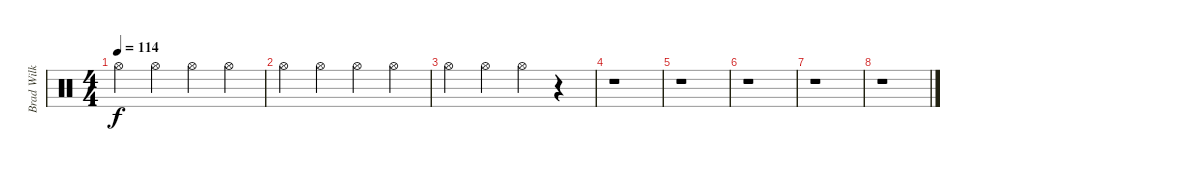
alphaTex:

\track ("Brad Wilk - drums 2(hi-hat and ride)" "Brad Wilk ") {instrument percussion}
\staff {score}
\articulation defaults
\ts (4 4)
\tempo 114
\clef neutral
\ks c "Hi-Hat (open)".4{dy f} "Hi-Hat (open)".4 "Hi-Hat (open)".4 "Hi-Hat (open)".4
|
"Hi-Hat (open)".4 "Hi-Hat (open)".4 "Hi-Hat (open)".4 "Hi-Hat (open)".4 |
"Hi-Hat (open)".4 "Hi-Hat (open)".4 "Hi-Hat (open)".4 r.4 |
r.1 |
r.1 |
r.1 |
r.1 |
r.1
